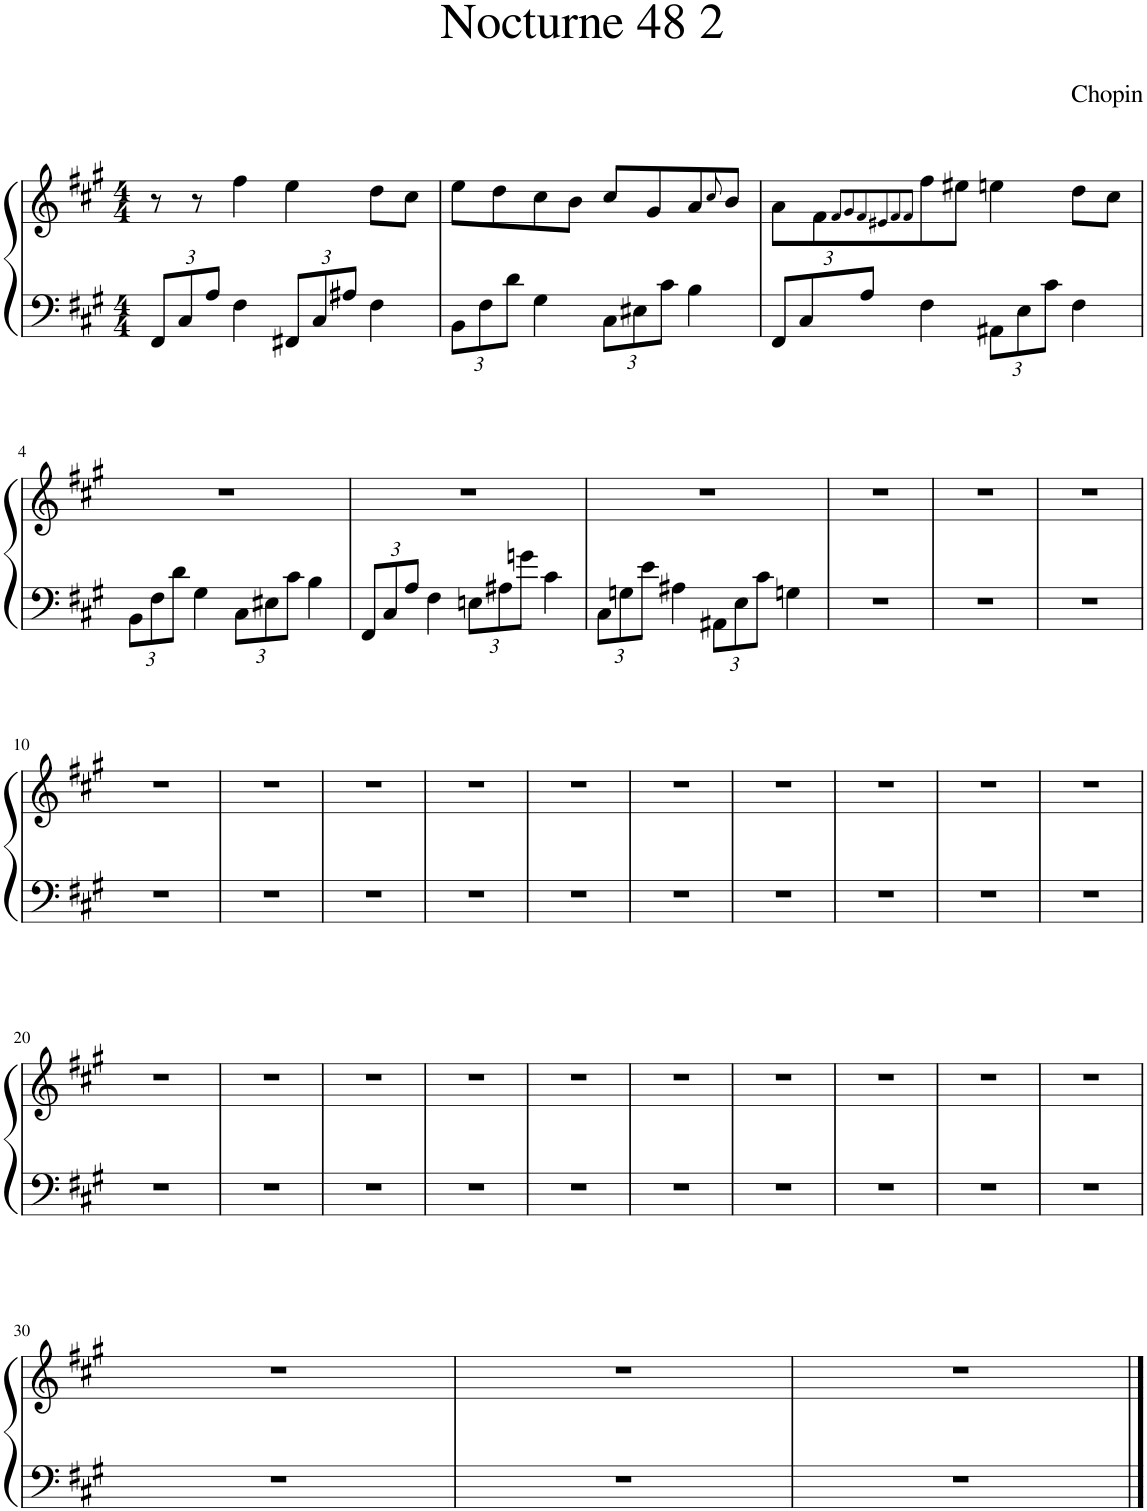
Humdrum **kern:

**kern	**kern
*part1	*part1
*staff2	*staff1
*I"Klavier	*
*clefF4	*clefG2
*k[f#c#g#]	*k[f#c#g#]
*M4/4	*M4/4
*Xbrackettup	*
=1	=1
12FF#/L	8r
12C#/	.
.	8r
12A/J	.
4F#\	4ff#\
12FF#X/L	4ee\
12C#/	.
12A#X/J	.
4F#\	8dd\L
.	8cc#\J
=2	=2
12BB\L	8ee\L
12F#\	.
.	8dd\
12d\J	.
4G#\	8cc#\
.	8b\J
12C#\L	8cc#/L
12E#X\	.
.	8g#/
12c#\J	.
4B\	8a/
.	8qcc#/
.	8b/J
=3	=3
12FF#/L	8a\L
12C#/	.
.	8f#\
12A/J	.
.	8qf#/L
.	8qg#/
.	8qf#/
.	8qe#X/
.	8qf#/
.	8qf#/J
4F#\	8ff#\
.	8ee#X\J
12AA#X\L	4een\
12E\	.
12c#\J	.
4F#\	8dd\L
.	8cc#\J
!!LO:LB:g=z
=4	=4
12BB\L	1r
12F#\	.
12d\J	.
4G#\	.
12C#\L	.
12E#X\	.
12c#\J	.
4B\	.
=5	=5
12FF#/L	1r
12C#/	.
12A/J	.
4F#\	.
12En\L	.
12A#X\	.
12gn\J	.
4c#\	.
=6	=6
12C#\L	1r
12Gn\	.
12e\J	.
4A#X\	.
12AA#X\L	.
12E\	.
12c#\J	.
4Gn\	.
=7	=7
1r	1r
=8	=8
1r	1r
=9	=9
1r	1r
!!LO:LB:g=z
=10	=10
1r	1r
=11	=11
1r	1r
=12	=12
1r	1r
=13	=13
1r	1r
=14	=14
1r	1r
=15	=15
1r	1r
=16	=16
1r	1r
=17	=17
1r	1r
=18	=18
1r	1r
=19	=19
1r	1r
!!LO:LB:g=z
=20	=20
1r	1r
=21	=21
1r	1r
=22	=22
1r	1r
=23	=23
1r	1r
=24	=24
1r	1r
=25	=25
1r	1r
=26	=26
1r	1r
=27	=27
1r	1r
=28	=28
1r	1r
=29	=29
1r	1r
!!LO:LB:g=z
=30	=30
1r	1r
=31	=31
1r	1r
=32	=32
1r	1r
==	==
*-	*-
